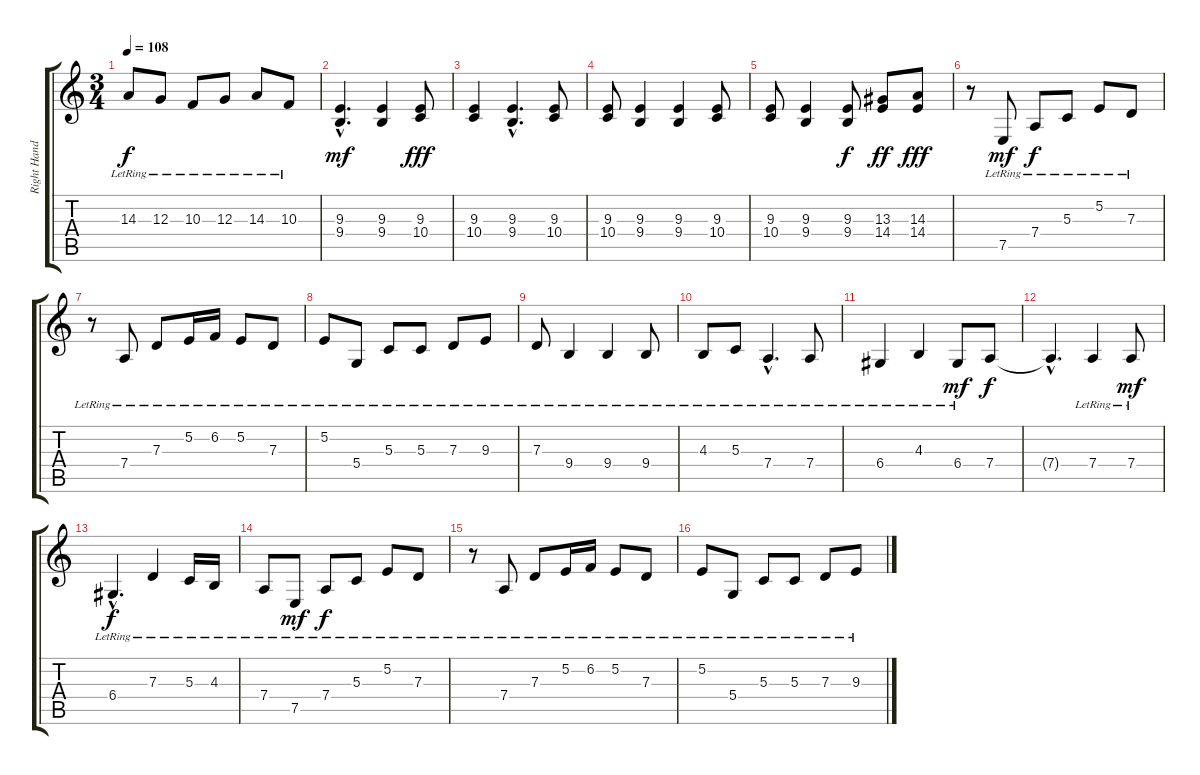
\track ("Right Hand" "Right Hand") {instrument acousticgrandpiano}
\staff {score tabs}
\tuning (E4 B3 G3 D3 A2 E2) {hide}
\ts (3 4)
\tempo 108
\clef g2
\ks c
14.3{lr}.8{dy f} 12.3{lr}.8 10.3{lr}.8 12.3{lr}.8 14.3{lr}.8 10.3{lr}.8 |
\section ("" "")
(9.3{hac} 9.4{hac}).4{d dy mf} (9.3 9.4).4 (9.3 10.4).8{dy fff} |
(9.3 10.4).4 (9.3{hac} 9.4{hac}).4{d} (9.3 10.4).8 |
(9.3 10.4).8 (9.3 9.4).4 (9.3 9.4).4 (9.3 10.4).8 |
(9.3 10.4).8 (9.3 9.4).4 (9.3 9.4).8{dy f} (13.3 14.4).8{dy ff} (14.3 14.4).8{dy fff} |
\section ("" "")
r.8 7.5{lr}.8{dy mf} 7.4{lr}.8{dy f} 5.3{lr}.8 5.2{lr}.8 7.3{lr}.8 |
r.8 7.4{lr}.8 7.3{lr}.8 5.2{lr}.16 6.2{lr}.16 5.2{lr}.8 7.3{lr}.8 |
5.2{lr}.8 5.4{lr}.8 5.3{lr}.8 5.3{lr}.8 7.3{lr}.8 9.3{lr}.8 |
7.3{lr}.8 9.4{lr}.4 9.4{lr}.4 9.4{lr}.8 |
4.3{lr}.8 5.3{lr}.8 7.4{hac lr}.4{d} 7.4{lr}.8 |
6.4{lr}.4 4.3{lr}.4 6.4{lr}.8{dy mf} 7.4.8{dy f} |
7.4{hac t}.4{d} 7.4{lr}.4 7.4{lr}.8{dy mf} |
6.4{hac lr}.4{d dy f} 7.3{lr}.4 5.3{lr}.16 4.3{lr}.16 |
7.4{lr}.8 7.5{lr}.8{dy mf} 7.4{lr}.8{dy f} 5.3{lr}.8 5.2{lr}.8 7.3{lr}.8 |
r.8 7.4{lr}.8 7.3{lr}.8 5.2{lr}.16 6.2{lr}.16 5.2{lr}.8 7.3{lr}.8 |
5.2{lr}.8 5.4{lr}.8 5.3{lr}.8 5.3{lr}.8 7.3{lr}.8 9.3{lr}.8
